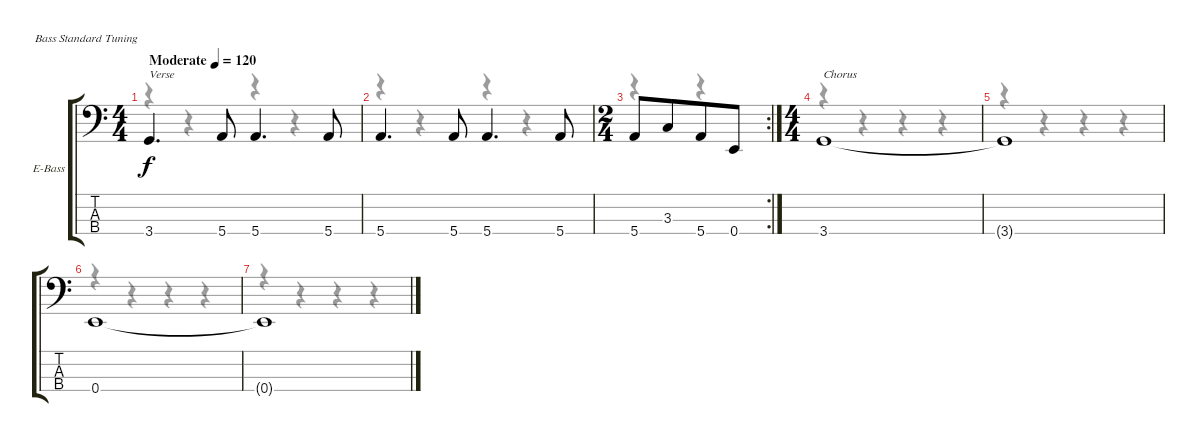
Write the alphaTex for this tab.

\bracketExtendMode groupsimilarinstruments
\firstSystemTrackNameOrientation horizontal
\otherSystemsTrackNameOrientation horizontal
\track ("Bass" "E-Bass") {instrument electricbasspick}
\staff {score tabs}
\tuning (G2 D2 A1 E1)
\voice
\ts (4 4)
\beaming (8 2 2 2 2)
\tempo (120 "Moderate")
\clef f4
\ks c
3.4.4{d txt "Verse" dy f instrument electricbasspick} 5.4.8 5.4.4{d} 5.4.8 |
5.4.4{d} 5.4.8 5.4.4{d} 5.4.8 |
\rc 2
\ts (2 4)
\beaming (8 1 1 1 1)
5.4.8{beam merge} 3.3.8{beam merge} 5.4.8{beam merge} 0.4.8 |
\ts (4 4)
\beaming (8 2 2 2 2)
3.4.1{txt "Chorus"} |
3.4{t}.1 |
0.4.1 |
0.4{t}.1
\voice
\clef f4
\ottava regular
\simile none
\ks c
r.4{dy mf} r.4 r.4 r.4 |
r.4 r.4 r.4 r.4 |
r.4 r.4 |
r.4 r.4 r.4 r.4 |
r.4 r.4 r.4 r.4 |
r.4 r.4 r.4 r.4 |
r.4 r.4 r.4 r.4
